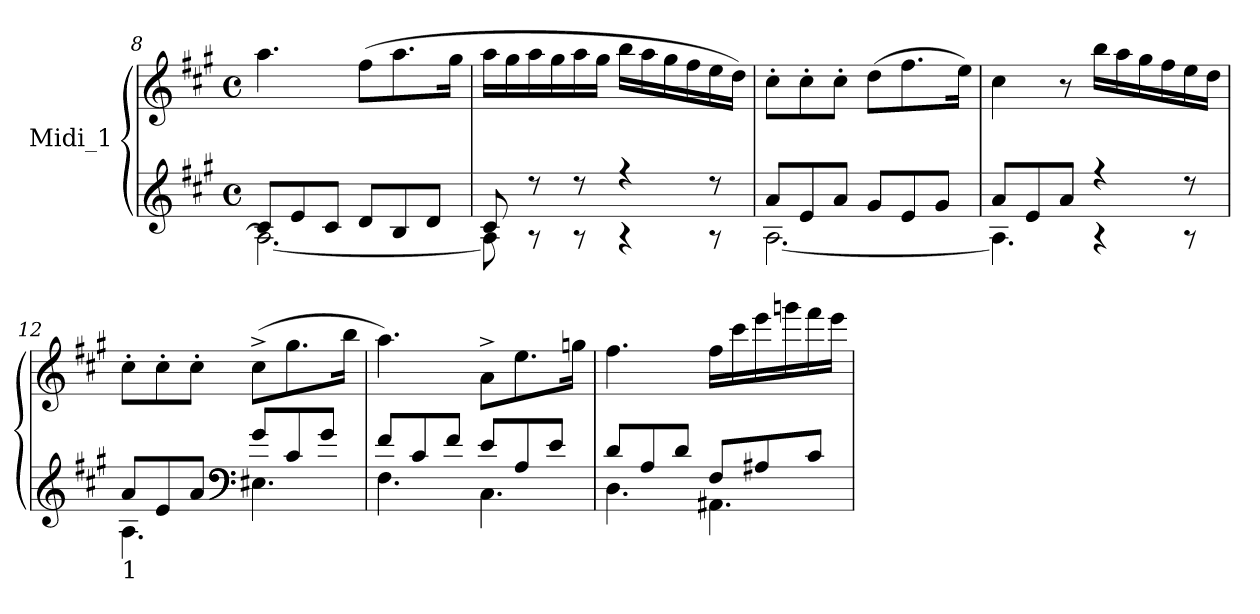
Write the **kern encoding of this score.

**kern	**kern
*part1	*part1
*staff2	*staff1
*I"Midi_1	*
*clefG2	*clefG2
*k[f#c#g#]	*k[f#c#g#]
*A:	*A:
*M4/4	*M4/4
*met(c)	*met(c)
=8	=8
*^	*
8c#/L	2.A\_	4.aa\
8e/	.	.
8c#/J	.	.
8d/L	.	(>8ff#\L
8B/	.	8.aa\
8d/J	.	.
.	.	16gg#\Jk
=9	=9	=9
8c#/	8A\]	16aa\LL
.	.	16gg#\
8r	8r	16aa\
.	.	16gg#\
8r	8r	16aa\
.	.	16gg#\JJ
4r	4r	16bb\LL
.	.	16aa\
.	.	16gg#\
.	.	16ff#\
8r	8r	16ee\
.	.	16dd\JJ)
=10	=10	=10
8a/L	[2.A\	8cc#'\L
8e/	.	8cc#'\
8a/J	.	8cc#'\J
8g#/L	.	(>8dd\L
8e/	.	8.ff#\
8g#/J	.	.
.	.	16ee\Jk)
!!LO:PB:g=z
=11	=11	=11
8a/L	4.A\]	4cc#\
8e/	.	.
8a/J	.	8r
4r	4r	16bb\LL
.	.	16aa\
.	.	16gg#\
.	.	16ff#\
8r	8r	16ee\
.	.	16dd\JJ
!!LO:LB:g=z
=12	=12	=12
*	*	*MM85
!LO:TX:b:t=1	!	!
8a/L	4.A\	8cc#'\L
8e/	.	8cc#'\
8a/J	.	8cc#'\J
*clefF4	*	*
8g#/L	4.E#X\	(>8cc#^\L
8c#/	.	8.gg#\
8g#/J	.	.
.	.	16bb\Jk
=13	=13	=13
8f#/L	4.F#\	4.aa\)
8c#/	.	.
8f#/J	.	.
8e/L	(4.C#\	8a^\L
8A/	.	8.ee\
8e/J	.	.
.	.	16ggn\Jk
=14	=14	=14
8d/L	4.D\	4.ff#\)
8A/	.	.
8d/J	.	.
8F#/L	4.AA#X\	16ff#\LL
.	.	16ccc#\
8A#X/	.	16eee\
.	.	16gggn\
8c#/J	.	16fff#\
.	.	16eee\JJ
*v	*v	*
=	=
*-	*-
